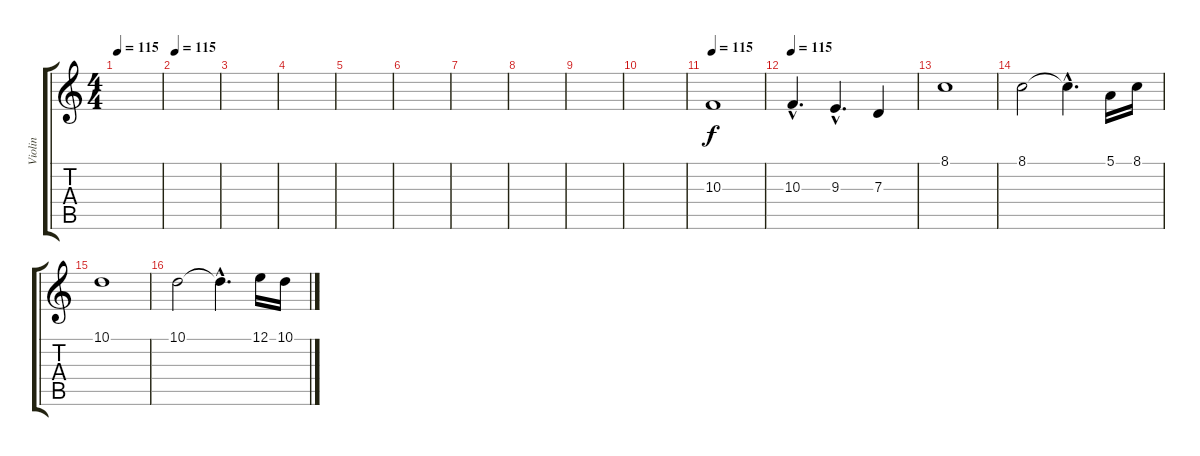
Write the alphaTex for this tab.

\track ("Violin" "Violin") {instrument violin}
\staff {score tabs}
\tuning (E4 B3 G3 D3 A2 E2) {hide}
\ts (4 4)
\section ("" "")
\tempo 115
\clef g2
\ks c
|
\tempo 115
|
|
|
|
|
|
|
|
|
\section ("" "")
\tempo 115
10.3.1{volume 11} |
\tempo 115
10.3{hac}.4{d} 9.3{hac}.4{d} 7.3.4 |
8.1.1 |
8.1.2 8.1{hac t}.4{d} 5.1.16 8.1.16 |
10.1.1 |
10.1.2 10.1{hac t}.4{d} 12.1.16 10.1.16
